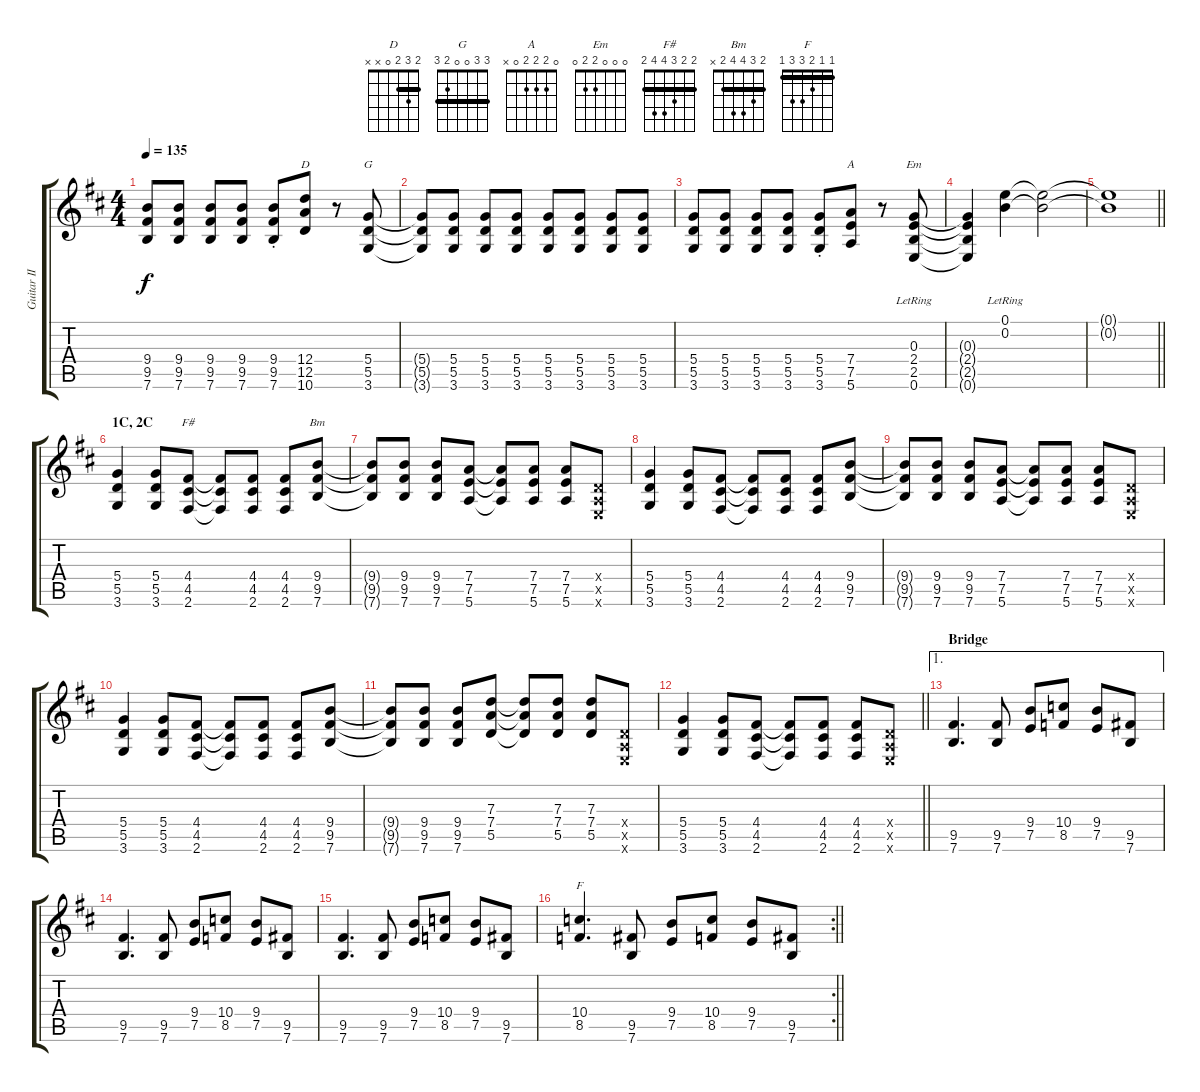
\track ("Guitar II" "Guitar II") {instrument distortionguitar}
\staff {score tabs}
\tuning (E4 B3 G3 D3 A2 E2) {hide}
\chord ("D" 2 3 2 0 x x) {barre 2}
\chord ("G" 3 3 0 0 2 3) {barre 3}
\chord ("A" 0 2 2 2 0 x)
\chord ("Em" 0 0 0 2 2 0)
\chord ("F#" 2 2 3 4 4 2) {barre 2}
\chord ("Bm" 2 3 4 4 2 x) {barre 2}
\chord ("F" 1 1 2 3 3 1) {barre 1}
\ts (4 4)
\tempo 135
\clef g2
\ks bminor
(9.4 9.5 7.6).8{dy f} (9.4 9.5 7.6).8 (9.4 9.5 7.6).8 (9.4 9.5 7.6).8 (9.4{st} 9.5{st} 7.6{st}).8 (12.4 12.5 10.6).8{ch "D"} r.8 (5.4 5.5 3.6).8{ch "G"} |
(5.4{t} 5.5{t} 3.6{t}).8 (5.4 5.5 3.6).8 (5.4 5.5 3.6).8 (5.4 5.5 3.6).8 (5.4 5.5 3.6).8 (5.4 5.5 3.6).8 (5.4 5.5 3.6).8 (5.4 5.5 3.6).8 |
(5.4 5.5 3.6).8 (5.4 5.5 3.6).8 (5.4 5.5 3.6).8 (5.4 5.5 3.6).8 (5.4{st} 5.5{st} 3.6{st}).8 (7.4 7.5 5.6).8{ch "A"} r.8 (0.3{lr} 2.4{lr} 2.5{lr} 0.6{lr}).8{ch "Em"} |
(0.3{t} 2.4{t} 2.5{t} 0.6{t}).4 (0.1{lr} 0.2{lr}).4 (0.1{t} 0.2{t}).2 |
\barLineRight lightlight
(0.1{t} 0.2{t}).1 |
\section ("" "1C, 2C")
(5.4 5.5 3.6).4 (5.4 5.5 3.6).8 (4.4 4.5 2.6).8{ch "F#"} (4.4{t} 4.5{t} 2.6{t}).8 (4.4 4.5 2.6).8 (4.4 4.5 2.6).8 (9.4 9.5 7.6).8{ch "Bm"} |
(9.4{t} 9.5{t} 7.6{t}).8 (9.4 9.5 7.6).8 (9.4 9.5 7.6).8 (7.4 7.5 5.6).8 (7.4{t} 7.5{t} 5.6{t}).8 (7.4 7.5 5.6).8 (7.4 7.5 5.6).8 (0.4{x} 0.5{x} 0.6{x}).8 |
(5.4 5.5 3.6).4 (5.4 5.5 3.6).8 (4.4 4.5 2.6).8 (4.4{t} 4.5{t} 2.6{t}).8 (4.4 4.5 2.6).8 (4.4 4.5 2.6).8 (9.4 9.5 7.6).8 |
(9.4{t} 9.5{t} 7.6{t}).8 (9.4 9.5 7.6).8 (9.4 9.5 7.6).8 (7.4 7.5 5.6).8 (7.4{t} 7.5{t} 5.6{t}).8 (7.4 7.5 5.6).8 (7.4 7.5 5.6).8 (0.4{x} 0.5{x} 0.6{x}).8 |
(5.4 5.5 3.6).4 (5.4 5.5 3.6).8 (4.4 4.5 2.6).8 (4.4{t} 4.5{t} 2.6{t}).8 (4.4 4.5 2.6).8 (4.4 4.5 2.6).8 (9.4 9.5 7.6).8 |
(9.4{t} 9.5{t} 7.6{t}).8 (9.4 9.5 7.6).8 (9.4 9.5 7.6).8 (7.3 7.4 5.5).8 (7.3{t} 7.4{t} 5.5{t}).8 (7.3 7.4 5.5).8 (7.3 7.4 5.5).8 (0.4{x} 0.5{x} 0.6{x}).8 |
\barLineRight lightlight
(5.4 5.5 3.6).4 (5.4 5.5 3.6).8 (4.4 4.5 2.6).8 (4.4{t} 4.5{t} 2.6{t}).8 (4.4 4.5 2.6).8 (4.4 4.5 2.6).8 (0.4{x} 0.5{x} 0.6{x}).8 |
\ae 1
\section ("" "Bridge")
(9.5 7.6).4{d} (9.5 7.6).8 (9.4 7.5).8 (10.4 8.5).8 (9.4 7.5).8 (9.5 7.6).8 |
(9.5 7.6).4{d} (9.5 7.6).8 (9.4 7.5).8 (10.4 8.5).8 (9.4 7.5).8 (9.5 7.6).8 |
(9.5 7.6).4{d} (9.5 7.6).8 (9.4 7.5).8 (10.4 8.5).8 (9.4 7.5).8 (9.5 7.6).8 |
\rc 2
\barLineRight lightlight
(10.4 8.5).4{d ch "F"} (9.5 7.6).8 (9.4 7.5).8 (10.4 8.5).8 (9.4 7.5).8 (9.5 7.6).8
